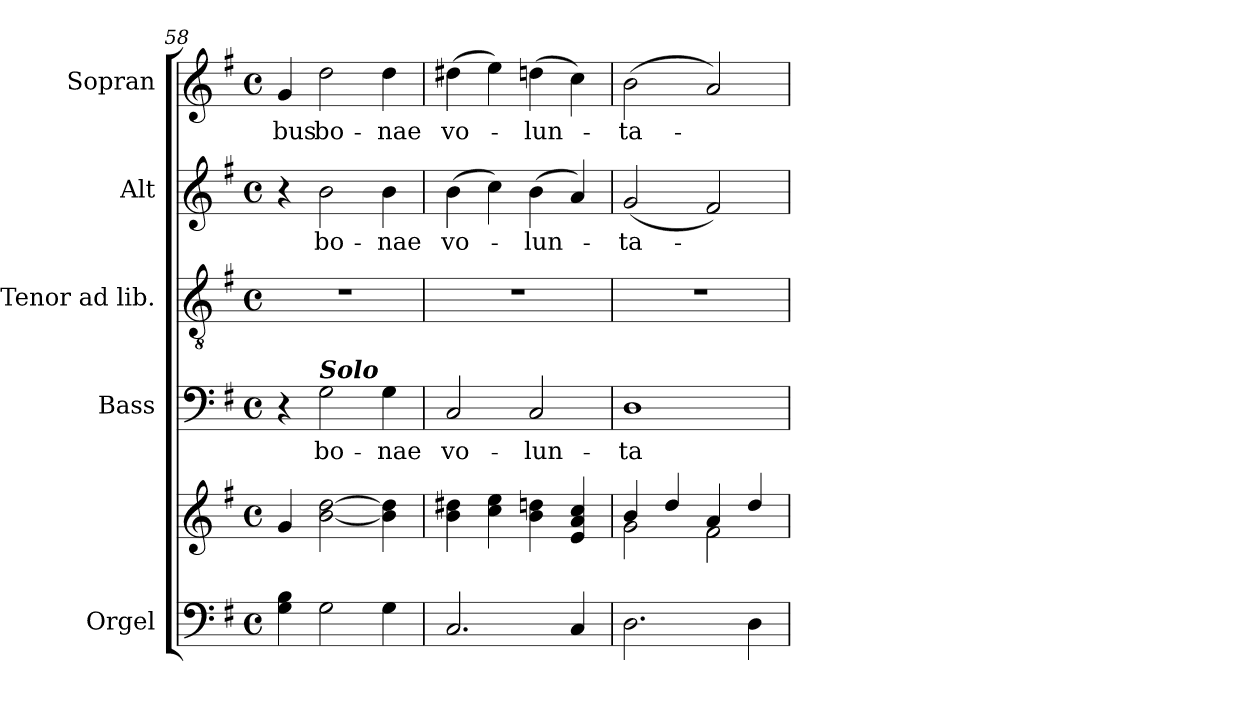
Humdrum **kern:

**kern	**kern	**kern	**text	**kern	**kern	**text	**kern	**text
*part5	*part5	*part4	*part4	*part3	*part2	*part2	*part1	*part1
*staff6	*staff5	*staff4	*staff4	*staff3	*staff2	*staff2	*staff1	*staff1
*I"Orgel	*	*I"Bass	*	*I"Tenor ad lib.	*I"Alt	*	*I"Sopran	*
*I'Org.	*	*I'B.	*	*I'T.	*I'A.	*	*I'S.	*
!!LO:PB:g=z
*clefF4	*clefG2	*clefF4	*	*clefGv2	*clefG2	*	*clefG2	*
*k[f#]	*k[f#]	*k[f#]	*	*k[f#]	*k[f#]	*	*k[f#]	*
*G:	*G:	*G:	*	*G:	*G:	*	*G:	*
*M4/4	*M4/4	*M4/4	*	*M4/4	*M4/4	*	*M4/4	*
*met(c)	*met(c)	*met(c)	*	*met(c)	*met(c)	*	*met(c)	*
=58	=58	=58	=58	=58	=58	=58	=58	=58
!	!	!	!	!	!	!	!	!LO:LY:b
4G\ 4B\	4g/	4r	.	1r	4r	.	4g/	-bus
!	!	!LO:TX:a:Bi:t=Solo	!	!	!	!	!	!
!	!	!	!LO:LY:b	!	!	!LO:LY:b	!	!LO:LY:b
2G\	[2b\ [2dd\	2G\	bo-	.	2b\	bo-	2dd\	bo-
!	!	!	!LO:LY:b	!	!	!LO:LY:b	!	!LO:LY:b
4G\	4b\] 4dd\]	4G\	-nae	.	4b\	-nae	4dd\	-nae
=59	=59	=59	=59	=59	=59	=59	=59	=59
!	!	!	!LO:LY:b	!	!	!LO:LY:b	!	!LO:LY:b
2.C/	4b\ 4dd#X\	2C/	vo-	1r	(>4b\	vo-	(>4dd#X\	vo-
.	4cc\ 4ee\	.	.	.	4cc\)	.	4ee\)	.
!	!	!	!LO:LY:b	!	!	!LO:LY:b	!	!LO:LY:b
.	4b\ 4ddn\	2C/	-lun-	.	(>4b\	-lun-	(>4ddn\	-lun-
4C/	4e/ 4a/ 4cc/	.	.	.	4a/)	.	4cc\)	.
=60	=60	=60	=60	=60	=60	=60	=60	=60
*	*^	*	*	*	*	*	*	*
!	!	!	!	!LO:LY:b	!	!	!LO:LY:b	!	!LO:LY:b
2.D\	4b/	2g\	1D	-ta-	1r	(<2g/	-ta-	(>2b\	-ta-
.	4dd/	.	.	.	.	.	.	.	.
.	4a/	2f#\	.	.	.	2f#/)	.	2a/)	.
4D\	4dd/	.	.	.	.	.	.	.	.
*	*v	*v	*	*	*	*	*	*	*
=	=	=	=	=	=	=	=	=
*-	*-	*-	*-	*-	*-	*-	*-	*-
